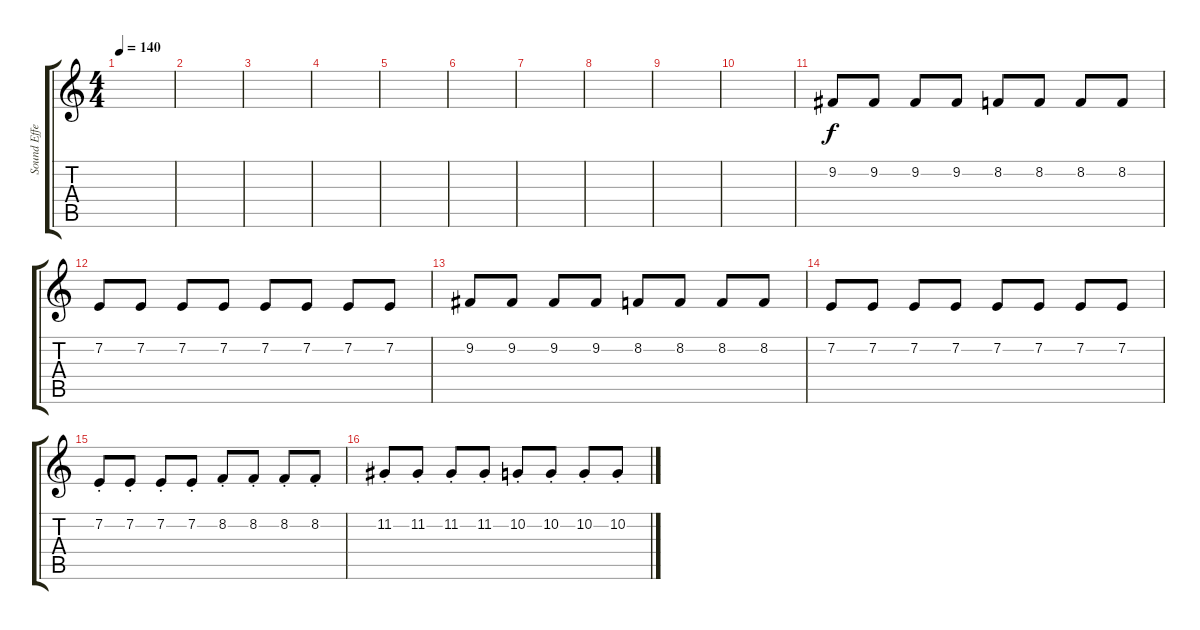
\track ("Sound Effect" "Sound Effe") {instrument birdtweet}
\staff {score tabs}
\tuning (D4 A3 F3 C3 G2 C2) {hide}
\ts (4 4)
\tempo 140
\clef g2
\ks c
|
|
|
|
|
|
|
|
|
|
9.2.8 9.2.8 9.2.8 9.2.8 8.2.8 8.2.8 8.2.8 8.2.8 |
7.2.8 7.2.8 7.2.8 7.2.8 7.2.8 7.2.8 7.2.8 7.2.8 |
9.2.8 9.2.8 9.2.8 9.2.8 8.2.8 8.2.8 8.2.8 8.2.8 |
7.2.8 7.2.8 7.2.8 7.2.8 7.2.8 7.2.8 7.2.8 7.2.8 |
7.2{st}.8 7.2{st}.8 7.2{st}.8 7.2{st}.8 8.2{st}.8 8.2{st}.8 8.2{st}.8 8.2{st}.8 |
11.2{st}.8 11.2{st}.8 11.2{st}.8 11.2{st}.8 10.2{st}.8 10.2{st}.8 10.2{st}.8 10.2{st}.8
